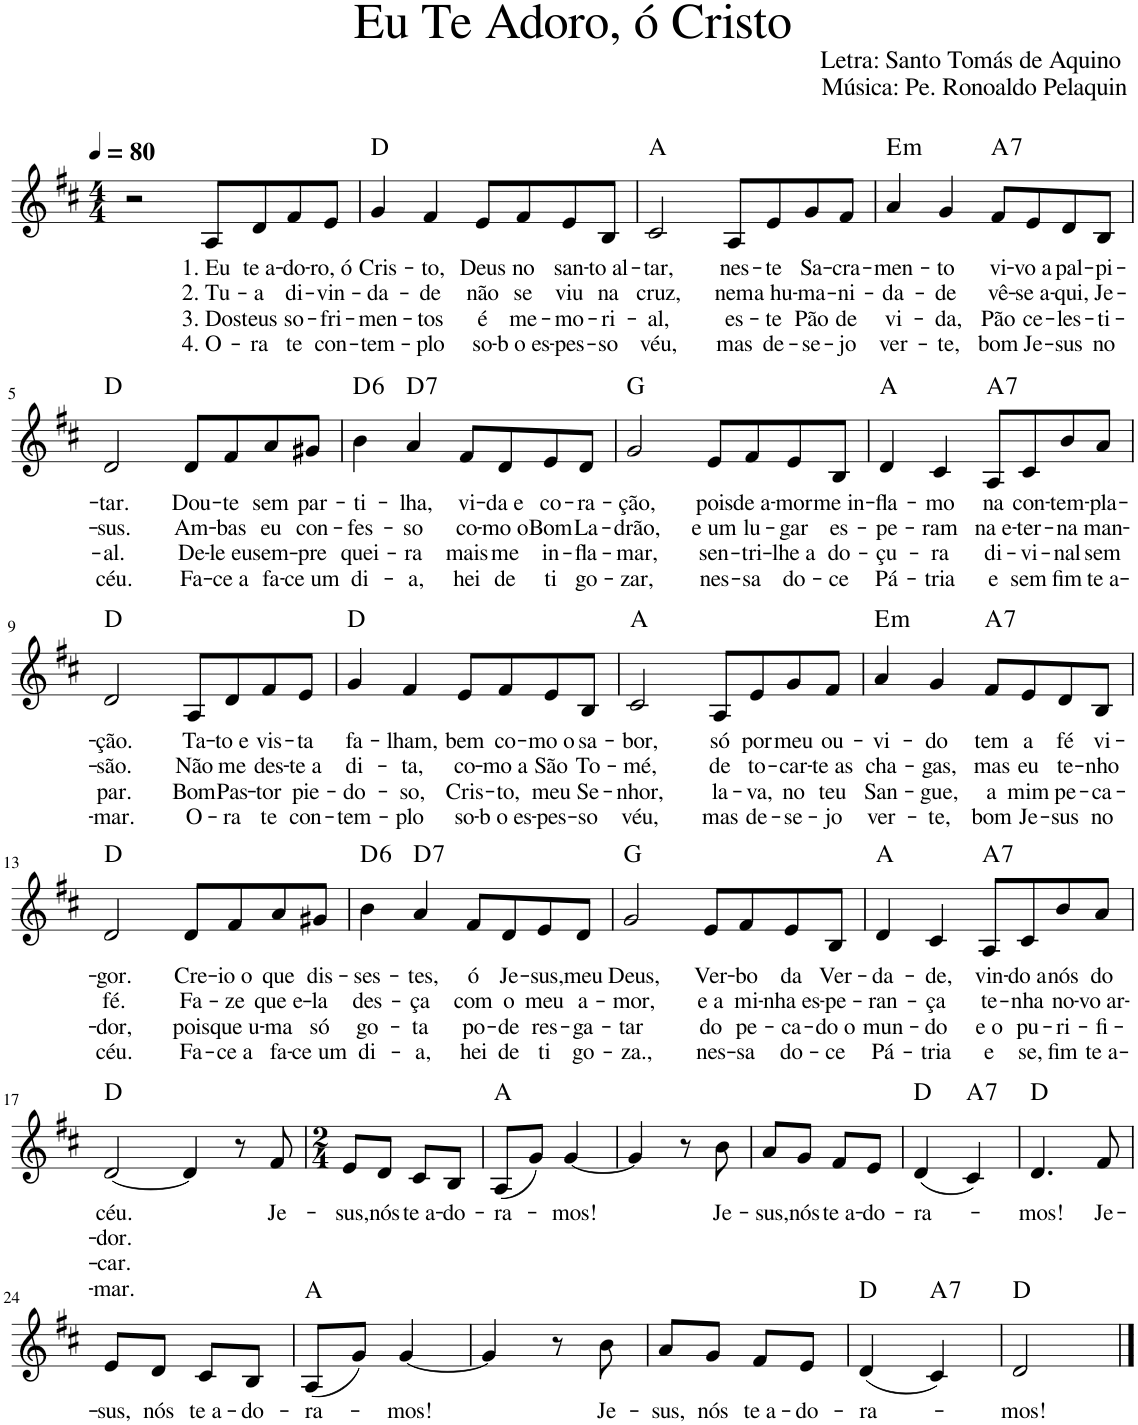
**kern	**text	**text	**text	**text	**harte
*part1	*part1	*part1	*part1	*part1	*part1
*staff1	*staff1	*staff1	*staff1	*staff1	*
*I"Voz	*	*	*	*	*
*I'Vo.	*	*	*	*	*
*clefG2	*	*	*	*	*
*k[f#c#]	*	*	*	*	*
*M4/4	*	*	*	*	*
*MM80	*	*	*	*	*
=1	=1	=1	=1	=1	=1
2r	.	.	.	.	.
!	!LO:LY:b	!LO:LY:b	!LO:LY:b	!LO:LY:b	!
8A/L	1. Eu	2. Tu-	3. Dos	4. O-	.
!	!LO:LY:b	!LO:LY:b	!LO:LY:b	!LO:LY:b	!
8d/	te a-	-a	teus	-ra	.
!	!LO:LY:b	!LO:LY:b	!LO:LY:b	!LO:LY:b	!
8f#/	-do-	di-	so-	te	.
!	!LO:LY:b	!LO:LY:b	!LO:LY:b	!LO:LY:b	!
8e/J	-ro, ó	-vin-	-fri-	con-	.
=2	=2	=2	=2	=2	=2
!	!LO:LY:b	!LO:LY:b	!LO:LY:b	!LO:LY:b	!
4g/	Cris-	-da-	-men-	-tem-	D:maj
!	!LO:LY:b	!LO:LY:b	!LO:LY:b	!LO:LY:b	!
4f#/	-to,	-de	-tos	-plo	.
!	!LO:LY:b	!LO:LY:b	!LO:LY:b	!LO:LY:b	!
8e/L	Deus	não	é	so-	.
!	!LO:LY:b	!LO:LY:b	!LO:LY:b	!LO:LY:b	!
8f#/	no	se	me-	-b o es-	.
!	!LO:LY:b	!LO:LY:b	!LO:LY:b	!LO:LY:b	!
8e/	san-	viu	-mo-	-pes-	.
!	!LO:LY:b	!LO:LY:b	!LO:LY:b	!LO:LY:b	!
8B/J	-to al-	na	-ri-	-so	.
=3	=3	=3	=3	=3	=3
!	!LO:LY:b	!LO:LY:b	!LO:LY:b	!LO:LY:b	!
2c#/	-tar,	cruz,	-al,	véu,	A:maj
!	!LO:LY:b	!LO:LY:b	!LO:LY:b	!LO:LY:b	!
8A/L	nes-	nem	es-	mas	.
!	!LO:LY:b	!LO:LY:b	!LO:LY:b	!LO:LY:b	!
8e/	-te	a hu-	-te	de-	.
!	!LO:LY:b	!LO:LY:b	!LO:LY:b	!LO:LY:b	!
8g/	Sa-	-ma-	Pão	-se-	.
!	!LO:LY:b	!LO:LY:b	!LO:LY:b	!LO:LY:b	!
8f#/J	-cra-	-ni-	de	-jo	.
=4	=4	=4	=4	=4	=4
!	!LO:LY:b	!LO:LY:b	!LO:LY:b	!LO:LY:b	!LO:H:kt=m
4a/	-men-	-da-	vi-	ver-	E:min
!	!LO:LY:b	!LO:LY:b	!LO:LY:b	!LO:LY:b	!
4g/	-to	-de	-da,	-te,	.
!	!LO:LY:b	!LO:LY:b	!LO:LY:b	!LO:LY:b	!LO:H:kt=7
8f#/L	vi-	vê-	Pão	bom	A:7
!	!LO:LY:b	!LO:LY:b	!LO:LY:b	!LO:LY:b	!
8e/	-vo a	-se a-	ce-	Je-	.
!	!LO:LY:b	!LO:LY:b	!LO:LY:b	!LO:LY:b	!
8d/	pal-	-qui,	-les-	-sus	.
!	!LO:LY:b	!LO:LY:b	!LO:LY:b	!LO:LY:b	!
8B/J	-pi-	Je-	-ti-	no	.
!!LO:LB:g=z
=5	=5	=5	=5	=5	=5
!	!LO:LY:b	!LO:LY:b	!LO:LY:b	!LO:LY:b	!
2d/	-tar.	-sus.	-al.	céu.	D:maj
!	!LO:LY:b	!LO:LY:b	!LO:LY:b	!LO:LY:b	!
8d/L	Dou-	Am-	De-	Fa-	.
!	!LO:LY:b	!LO:LY:b	!LO:LY:b	!LO:LY:b	!
8f#/	-te	-bas	-le eu	-ce a	.
!	!LO:LY:b	!LO:LY:b	!LO:LY:b	!LO:LY:b	!
8a/	sem	eu	sem-	fa-	.
!	!LO:LY:b	!LO:LY:b	!LO:LY:b	!LO:LY:b	!
8g#X/J	par-	con-	-pre	-ce um	.
=6	=6	=6	=6	=6	=6
!	!LO:LY:b	!LO:LY:b	!LO:LY:b	!LO:LY:b	!LO:H:kt=6
4b\	-ti-	-fes-	quei-	di-	D:maj6
!	!LO:LY:b	!LO:LY:b	!LO:LY:b	!LO:LY:b	!LO:H:kt=7
4a/	-lha,	-so	-ra	-a,	D:7
!	!LO:LY:b	!LO:LY:b	!LO:LY:b	!LO:LY:b	!
8f#/L	vi-	co-	mais	hei	.
!	!LO:LY:b	!LO:LY:b	!LO:LY:b	!LO:LY:b	!
8d/	-da e	-mo o	me	de	.
!	!LO:LY:b	!LO:LY:b	!LO:LY:b	!LO:LY:b	!
8e/	co-	Bom	in-	ti	.
!	!LO:LY:b	!LO:LY:b	!LO:LY:b	!LO:LY:b	!
8d/J	-ra-	La-	-fla-	go-	.
=7	=7	=7	=7	=7	=7
!	!LO:LY:b	!LO:LY:b	!LO:LY:b	!LO:LY:b	!
2g/	-ção,	-drão,	-mar,	-zar,	G:maj
!	!LO:LY:b	!LO:LY:b	!LO:LY:b	!LO:LY:b	!
8e/L	pois	e um	sen-	nes-	.
!	!LO:LY:b	!LO:LY:b	!LO:LY:b	!LO:LY:b	!
8f#/	de a-	lu-	-tri-	-sa	.
!	!LO:LY:b	!LO:LY:b	!LO:LY:b	!LO:LY:b	!
8e/	-mor	-gar	-lhe a	do-	.
!	!LO:LY:b	!LO:LY:b	!LO:LY:b	!LO:LY:b	!
8B/J	me in-	es-	do-	-ce	.
=8	=8	=8	=8	=8	=8
!	!LO:LY:b	!LO:LY:b	!LO:LY:b	!LO:LY:b	!
4d/	-fla-	-pe-	-çu-	Pá-	A:maj
!	!LO:LY:b	!LO:LY:b	!LO:LY:b	!LO:LY:b	!
4c#/	-mo	-ram	-ra	-tria	.
!	!LO:LY:b	!LO:LY:b	!LO:LY:b	!LO:LY:b	!LO:H:kt=7
8A/L	na	na e-	di-	e	A:7
!	!LO:LY:b	!LO:LY:b	!LO:LY:b	!LO:LY:b	!
8c#/	con-	-ter-	-vi-	sem	.
!	!LO:LY:b	!LO:LY:b	!LO:LY:b	!LO:LY:b	!
8b/	-tem-	-na	-nal	fim	.
!	!LO:LY:b	!LO:LY:b	!LO:LY:b	!LO:LY:b	!
8a/J	-pla-	man-	sem	te a-	.
!!LO:LB:g=z
=9	=9	=9	=9	=9	=9
!	!LO:LY:b	!LO:LY:b	!LO:LY:b	!LO:LY:b	!
2d/	-ção.	-são.	par.	-mar.	D:maj
!	!LO:LY:b	!LO:LY:b	!LO:LY:b	!LO:LY:b	!
8A/L	Ta-	Não	Bom	O-	.
!	!LO:LY:b	!LO:LY:b	!LO:LY:b	!LO:LY:b	!
8d/	-to e	me	Pas-	-ra	.
!	!LO:LY:b	!LO:LY:b	!LO:LY:b	!LO:LY:b	!
8f#/	vis-	des-	-tor	te	.
!	!LO:LY:b	!LO:LY:b	!LO:LY:b	!LO:LY:b	!
8e/J	-ta	-te a	pie-	con-	.
=10	=10	=10	=10	=10	=10
!	!LO:LY:b	!LO:LY:b	!LO:LY:b	!LO:LY:b	!
4g/	fa-	di-	-do-	-tem-	D:maj
!	!LO:LY:b	!LO:LY:b	!LO:LY:b	!LO:LY:b	!
4f#/	-lham,	-ta,	-so,	-plo	.
!	!LO:LY:b	!LO:LY:b	!LO:LY:b	!LO:LY:b	!
8e/L	bem	co-	Cris-	so-	.
!	!LO:LY:b	!LO:LY:b	!LO:LY:b	!LO:LY:b	!
8f#/	co-	-mo a	-to,	-b o es-	.
!	!LO:LY:b	!LO:LY:b	!LO:LY:b	!LO:LY:b	!
8e/	-mo o	São	meu	-pes-	.
!	!LO:LY:b	!LO:LY:b	!LO:LY:b	!LO:LY:b	!
8B/J	sa-	To-	Se-	-so	.
=11	=11	=11	=11	=11	=11
!	!LO:LY:b	!LO:LY:b	!LO:LY:b	!LO:LY:b	!
2c#/	-bor,	-mé,	-nhor,	véu,	A:maj
!	!LO:LY:b	!LO:LY:b	!LO:LY:b	!LO:LY:b	!
8A/L	só	de	la-	mas	.
!	!LO:LY:b	!LO:LY:b	!LO:LY:b	!LO:LY:b	!
8e/	por	to-	-va,	de-	.
!	!LO:LY:b	!LO:LY:b	!LO:LY:b	!LO:LY:b	!
8g/	meu	-car-	no	-se-	.
!	!LO:LY:b	!LO:LY:b	!LO:LY:b	!LO:LY:b	!
8f#/J	ou-	-te as	teu	-jo	.
=12	=12	=12	=12	=12	=12
!	!LO:LY:b	!LO:LY:b	!LO:LY:b	!LO:LY:b	!LO:H:kt=m
4a/	-vi-	cha-	San-	ver-	E:min
!	!LO:LY:b	!LO:LY:b	!LO:LY:b	!LO:LY:b	!
4g/	-do	-gas,	-gue,	-te,	.
!	!LO:LY:b	!LO:LY:b	!LO:LY:b	!LO:LY:b	!LO:H:kt=7
8f#/L	tem	mas	a	bom	A:7
!	!LO:LY:b	!LO:LY:b	!LO:LY:b	!LO:LY:b	!
8e/	a	eu	mim	Je-	.
!	!LO:LY:b	!LO:LY:b	!LO:LY:b	!LO:LY:b	!
8d/	fé	te-	pe-	-sus	.
!	!LO:LY:b	!LO:LY:b	!LO:LY:b	!LO:LY:b	!
8B/J	vi-	-nho	-ca-	no	.
!!LO:LB:g=z
=13	=13	=13	=13	=13	=13
!	!LO:LY:b	!LO:LY:b	!LO:LY:b	!LO:LY:b	!
2d/	-gor.	fé.	-dor,	céu.	D:maj
!	!LO:LY:b	!LO:LY:b	!LO:LY:b	!LO:LY:b	!
8d/L	Cre-	Fa-	pois	Fa-	.
!	!LO:LY:b	!LO:LY:b	!LO:LY:b	!LO:LY:b	!
8f#/	-io o	-ze	que u-	-ce a	.
!	!LO:LY:b	!LO:LY:b	!LO:LY:b	!LO:LY:b	!
8a/	que	que e-	-ma	fa-	.
!	!LO:LY:b	!LO:LY:b	!LO:LY:b	!LO:LY:b	!
8g#X/J	dis-	-la	só	-ce um	.
=14	=14	=14	=14	=14	=14
!	!LO:LY:b	!LO:LY:b	!LO:LY:b	!LO:LY:b	!LO:H:kt=6
4b\	-ses-	des-	go-	di-	D:maj6
!	!LO:LY:b	!LO:LY:b	!LO:LY:b	!LO:LY:b	!LO:H:kt=7
4a/	-tes,	-ça	-ta	-a,	D:7
!	!LO:LY:b	!LO:LY:b	!LO:LY:b	!LO:LY:b	!
8f#/L	ó	com	po-	hei	.
!	!LO:LY:b	!LO:LY:b	!LO:LY:b	!LO:LY:b	!
8d/	Je-	o	-de	de	.
!	!LO:LY:b	!LO:LY:b	!LO:LY:b	!LO:LY:b	!
8e/	-sus,	meu	res-	ti	.
!	!LO:LY:b	!LO:LY:b	!LO:LY:b	!LO:LY:b	!
8d/J	meu	a-	-ga-	go-	.
=15	=15	=15	=15	=15	=15
!	!LO:LY:b	!LO:LY:b	!LO:LY:b	!LO:LY:b	!
2g/	Deus,	-mor,	-tar	-za.,	G:maj
!	!LO:LY:b	!LO:LY:b	!LO:LY:b	!LO:LY:b	!
8e/L	Ver-	e a	do	nes-	.
!	!LO:LY:b	!LO:LY:b	!LO:LY:b	!LO:LY:b	!
8f#/	-bo	mi-	pe-	-sa	.
!	!LO:LY:b	!LO:LY:b	!LO:LY:b	!LO:LY:b	!
8e/	da	-nha es-	-ca-	do-	.
!	!LO:LY:b	!LO:LY:b	!LO:LY:b	!LO:LY:b	!
8B/J	Ver-	-pe-	-do o	-ce	.
=16	=16	=16	=16	=16	=16
!	!LO:LY:b	!LO:LY:b	!LO:LY:b	!LO:LY:b	!
4d/	-da-	-ran-	mun-	Pá-	A:maj
!	!LO:LY:b	!LO:LY:b	!LO:LY:b	!LO:LY:b	!
4c#/	-de,	-ça	-do	-tria	.
!	!LO:LY:b	!LO:LY:b	!LO:LY:b	!LO:LY:b	!LO:H:kt=7
8A/L	vin-	te-	e o	e	A:7
!	!LO:LY:b	!LO:LY:b	!LO:LY:b	!LO:LY:b	!
8c#/	-do a	-nha	pu-	se,	.
!	!LO:LY:b	!LO:LY:b	!LO:LY:b	!LO:LY:b	!
8b/	nós	no-	-ri-	fim	.
!	!LO:LY:b	!LO:LY:b	!LO:LY:b	!LO:LY:b	!
8a/J	do	-vo ar-	-fi-	te a-	.
!!LO:LB:g=z
=17	=17	=17	=17	=17	=17
!	!LO:LY:b	!LO:LY:b	!LO:LY:b	!LO:LY:b	!
[2d/	céu.	-dor.	-car.	-mar.	D:maj
4d/]	.	.	.	.	.
8r	.	.	.	.	.
!	!LO:LY:b	!	!	!	!
8f#/	Je-	.	.	.	.
=18	=18	=18	=18	=18	=18
*M2/4	*	*	*	*	*
!	!LO:LY:b	!	!	!	!
8e/L	-sus,	.	.	.	.
!	!LO:LY:b	!	!	!	!
8d/J	nós	.	.	.	.
!	!LO:LY:b	!	!	!	!
8c#/L	te a-	.	.	.	.
!	!LO:LY:b	!	!	!	!
8B/J	-do-	.	.	.	.
=19	=19	=19	=19	=19	=19
!	!LO:LY:b	!	!	!	!
(8A/L	-ra-	.	.	.	A:maj
8g/J)	.	.	.	.	.
!	!LO:LY:b	!	!	!	!
[4g/	-mos!	.	.	.	.
=20	=20	=20	=20	=20	=20
4g/]	.	.	.	.	.
8r	.	.	.	.	.
!	!LO:LY:b	!	!	!	!
8b\	Je-	.	.	.	.
=21	=21	=21	=21	=21	=21
!	!LO:LY:b	!	!	!	!
8a/L	-sus,	.	.	.	.
!	!LO:LY:b	!	!	!	!
8g/J	nós	.	.	.	.
!	!LO:LY:b	!	!	!	!
8f#/L	te a-	.	.	.	.
!	!LO:LY:b	!	!	!	!
8e/J	-do-	.	.	.	.
=22	=22	=22	=22	=22	=22
!	!LO:LY:b	!	!	!	!
(4d/	-ra-	.	.	.	D:maj
!	!	!	!	!	!LO:H:kt=7
4c#/)	.	.	.	.	A:7
=23	=23	=23	=23	=23	=23
!	!LO:LY:b	!	!	!	!
4.d/	-mos!	.	.	.	D:maj
!	!LO:LY:b	!	!	!	!
8f#/	Je-	.	.	.	.
!!LO:LB:g=z
=24	=24	=24	=24	=24	=24
!	!LO:LY:b	!	!	!	!
8e/L	-sus,	.	.	.	.
!	!LO:LY:b	!	!	!	!
8d/J	nós	.	.	.	.
!	!LO:LY:b	!	!	!	!
8c#/L	te a-	.	.	.	.
!	!LO:LY:b	!	!	!	!
8B/J	-do-	.	.	.	.
=25	=25	=25	=25	=25	=25
!	!LO:LY:b	!	!	!	!
(8A/L	-ra-	.	.	.	A:maj
8g/J)	.	.	.	.	.
!	!LO:LY:b	!	!	!	!
[4g/	-mos!	.	.	.	.
=26	=26	=26	=26	=26	=26
4g/]	.	.	.	.	.
8r	.	.	.	.	.
!	!LO:LY:b	!	!	!	!
8b\	Je-	.	.	.	.
=27	=27	=27	=27	=27	=27
!	!LO:LY:b	!	!	!	!
8a/L	-sus,	.	.	.	.
!	!LO:LY:b	!	!	!	!
8g/J	nós	.	.	.	.
!	!LO:LY:b	!	!	!	!
8f#/L	te a-	.	.	.	.
!	!LO:LY:b	!	!	!	!
8e/J	-do-	.	.	.	.
=28	=28	=28	=28	=28	=28
!	!LO:LY:b	!	!	!	!
(4d/	-ra-	.	.	.	D:maj
!	!	!	!	!	!LO:H:kt=7
4c#/)	.	.	.	.	A:7
=29	=29	=29	=29	=29	=29
!	!LO:LY:b	!	!	!	!
2d/	-mos!	.	.	.	D:maj
==	==	==	==	==	==
*-	*-	*-	*-	*-	*-
